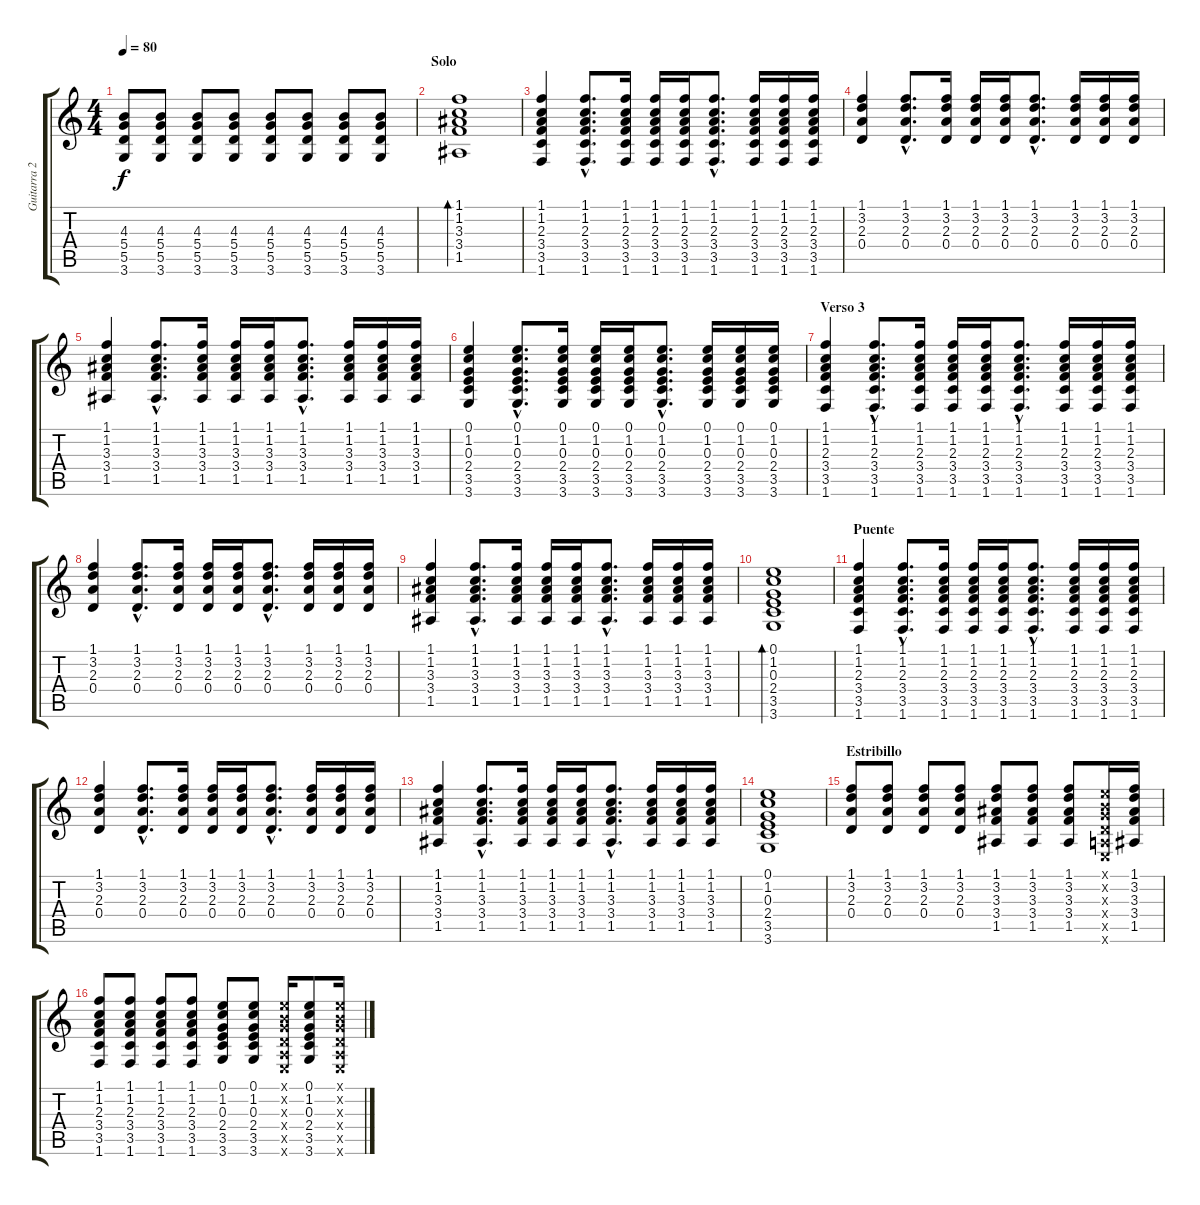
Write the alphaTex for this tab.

\track ("Guitarra 2 (Craig)" "Guitarra 2") {instrument acousticguitarsteel}
\staff {score tabs}
\tuning (E4 B3 G3 D3 A2 E2) {hide}
\ts (4 4)
\tempo 80
\clef g2
\ks c
(4.3 5.4 5.5 3.6).8{dy f} (4.3 5.4 5.5 3.6).8 (4.3 5.4 5.5 3.6).8 (4.3 5.4 5.5 3.6).8 (4.3 5.4 5.5 3.6).8 (4.3 5.4 5.5 3.6).8 (4.3 5.4 5.5 3.6).8 (4.3 5.4 5.5 3.6).8 |
\section ("" "Solo")
(1.1 1.2 3.3 3.4 1.5).1{bd 60} |
(1.1 1.2 2.3 3.4 3.5 1.6).4 (1.1{hac} 1.2{hac} 2.3{hac} 3.4{hac} 3.5{hac} 1.6{hac}).8{d} (1.1 1.2 2.3 3.4 3.5 1.6).16 (1.1 1.2 2.3 3.4 3.5 1.6).16 (1.1 1.2 2.3 3.4 3.5 1.6).16 (1.1{hac} 1.2{hac} 2.3{hac} 3.4{hac} 3.5{hac} 1.6{hac}).8{d} (1.1 1.2 2.3 3.4 3.5 1.6).16 (1.1 1.2 2.3 3.4 3.5 1.6).16 (1.1 1.2 2.3 3.4 3.5 1.6).16 |
(1.1 3.2 2.3 0.4).4 (1.1{hac} 3.2{hac} 2.3{hac} 0.4{hac}).8{d} (1.1 3.2 2.3 0.4).16 (1.1 3.2 2.3 0.4).16 (1.1 3.2 2.3 0.4).16 (1.1{hac} 3.2{hac} 2.3{hac} 0.4{hac}).8{d} (1.1 3.2 2.3 0.4).16 (1.1 3.2 2.3 0.4).16 (1.1 3.2 2.3 0.4).16 |
(1.1 1.2 3.3 3.4 1.5).4 (1.1{hac} 1.2{hac} 3.3{hac} 3.4{hac} 1.5{hac}).8{d} (1.1 1.2 3.3 3.4 1.5).16 (1.1 1.2 3.3 3.4 1.5).16 (1.1 1.2 3.3 3.4 1.5).16 (1.1{hac} 1.2{hac} 3.3{hac} 3.4{hac} 1.5{hac}).8{d} (1.1 1.2 3.3 3.4 1.5).16 (1.1 1.2 3.3 3.4 1.5).16 (1.1 1.2 3.3 3.4 1.5).16 |
(0.1 1.2 0.3 2.4 3.5 3.6).4 (0.1{hac} 1.2{hac} 0.3{hac} 2.4{hac} 3.5{hac} 3.6{hac}).8{d} (0.1 1.2 0.3 2.4 3.5 3.6).16 (0.1 1.2 0.3 2.4 3.5 3.6).16 (0.1 1.2 0.3 2.4 3.5 3.6).16 (0.1{hac} 1.2{hac} 0.3{hac} 2.4{hac} 3.5{hac} 3.6{hac}).8{d} (0.1 1.2 0.3 2.4 3.5 3.6).16 (0.1 1.2 0.3 2.4 3.5 3.6).16 (0.1 1.2 0.3 2.4 3.5 3.6).16 |
\section ("" "Verso 3")
(1.1 1.2 2.3 3.4 3.5 1.6).4 (1.1{hac} 1.2{hac} 2.3{hac} 3.4{hac} 3.5{hac} 1.6{hac}).8{d} (1.1 1.2 2.3 3.4 3.5 1.6).16 (1.1 1.2 2.3 3.4 3.5 1.6).16 (1.1 1.2 2.3 3.4 3.5 1.6).16 (1.1{hac} 1.2{hac} 2.3{hac} 3.4{hac} 3.5{hac} 1.6{hac}).8{d} (1.1 1.2 2.3 3.4 3.5 1.6).16 (1.1 1.2 2.3 3.4 3.5 1.6).16 (1.1 1.2 2.3 3.4 3.5 1.6).16 |
(1.1 3.2 2.3 0.4).4 (1.1{hac} 3.2{hac} 2.3{hac} 0.4{hac}).8{d} (1.1 3.2 2.3 0.4).16 (1.1 3.2 2.3 0.4).16 (1.1 3.2 2.3 0.4).16 (1.1{hac} 3.2{hac} 2.3{hac} 0.4{hac}).8{d} (1.1 3.2 2.3 0.4).16 (1.1 3.2 2.3 0.4).16 (1.1 3.2 2.3 0.4).16 |
(1.1 1.2 3.3 3.4 1.5).4 (1.1{hac} 1.2{hac} 3.3{hac} 3.4{hac} 1.5{hac}).8{d} (1.1 1.2 3.3 3.4 1.5).16 (1.1 1.2 3.3 3.4 1.5).16 (1.1 1.2 3.3 3.4 1.5).16 (1.1{hac} 1.2{hac} 3.3{hac} 3.4{hac} 1.5{hac}).8{d} (1.1 1.2 3.3 3.4 1.5).16 (1.1 1.2 3.3 3.4 1.5).16 (1.1 1.2 3.3 3.4 1.5).16 |
(0.1 1.2 0.3 2.4 3.5 3.6).1{bd 60} |
\section ("" "Puente")
(1.1 1.2 2.3 3.4 3.5 1.6).4 (1.1{hac} 1.2{hac} 2.3{hac} 3.4{hac} 3.5{hac} 1.6{hac}).8{d} (1.1 1.2 2.3 3.4 3.5 1.6).16 (1.1 1.2 2.3 3.4 3.5 1.6).16 (1.1 1.2 2.3 3.4 3.5 1.6).16 (1.1{hac} 1.2{hac} 2.3{hac} 3.4{hac} 3.5{hac} 1.6{hac}).8{d} (1.1 1.2 2.3 3.4 3.5 1.6).16 (1.1 1.2 2.3 3.4 3.5 1.6).16 (1.1 1.2 2.3 3.4 3.5 1.6).16 |
(1.1 3.2 2.3 0.4).4 (1.1{hac} 3.2{hac} 2.3{hac} 0.4{hac}).8{d} (1.1 3.2 2.3 0.4).16 (1.1 3.2 2.3 0.4).16 (1.1 3.2 2.3 0.4).16 (1.1{hac} 3.2{hac} 2.3{hac} 0.4{hac}).8{d} (1.1 3.2 2.3 0.4).16 (1.1 3.2 2.3 0.4).16 (1.1 3.2 2.3 0.4).16 |
(1.1 1.2 3.3 3.4 1.5).4 (1.1{hac} 1.2{hac} 3.3{hac} 3.4{hac} 1.5{hac}).8{d} (1.1 1.2 3.3 3.4 1.5).16 (1.1 1.2 3.3 3.4 1.5).16 (1.1 1.2 3.3 3.4 1.5).16 (1.1{hac} 1.2{hac} 3.3{hac} 3.4{hac} 1.5{hac}).8{d} (1.1 1.2 3.3 3.4 1.5).16 (1.1 1.2 3.3 3.4 1.5).16 (1.1 1.2 3.3 3.4 1.5).16 |
(0.1 1.2 0.3 2.4 3.5 3.6).1 |
\section ("" "Estribillo")
(1.1 3.2 2.3 0.4).8 (1.1 3.2 2.3 0.4).8 (1.1 3.2 2.3 0.4).8 (1.1 3.2 2.3 0.4).8 (1.1 3.2 3.3 3.4 1.5).8 (1.1 3.2 3.3 3.4 1.5).8 (1.1 3.2 3.3 3.4 1.5).8 (0.1{x} 0.2{x} 0.3{x} 0.4{x} 0.5{x} 0.6{x}).16 (1.1 3.2 3.3 3.4 1.5).16 |
(1.1 1.2 2.3 3.4 3.5 1.6).8 (1.1 1.2 2.3 3.4 3.5 1.6).8 (1.1 1.2 2.3 3.4 3.5 1.6).8 (1.1 1.2 2.3 3.4 3.5 1.6).8 (0.1 1.2 0.3 2.4 3.5 3.6).8 (0.1 1.2 0.3 2.4 3.5 3.6).8 (0.1{x} 0.2{x} 0.3{x} 0.4{x} 0.5{x} 0.6{x}).16 (0.1 1.2 0.3 2.4 3.5 3.6).8 (0.1{x} 0.2{x} 0.3{x} 0.4{x} 0.5{x} 0.6{x}).16
